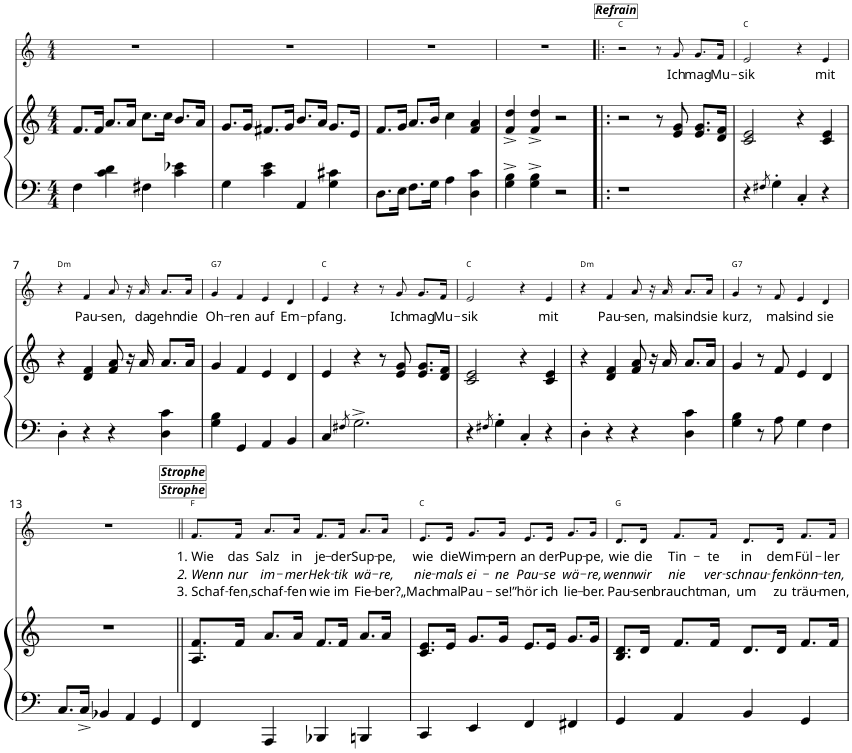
**kern	**kern	**kern	**text	**text	**text	**harte
*part2	*part2	*part1	*part1	*part1	*part1	*part1
*staff3	*staff2	*staff1	*staff1	*staff1	*staff1	*
*I"Klavier	*	*I"Stimme	*	*	*	*
*	*	*stria5	*	*	*	*
*clefF4	*clefG2	*clefG2	*	*	*	*
*k[]	*k[]	*k[]	*	*	*	*
*M4/4	*M4/4	*M4/4	*	*	*	*
=1	=1	=1	=1	=1	=1	=1
4F\	8.f/L	1r	.	.	.	.
.	16f/Jk	.	.	.	.	.
4c\ 4d\	8.a/L	.	.	.	.	.
.	16a/Jk	.	.	.	.	.
4F#X\	8.cc\L	.	.	.	.	.
.	16cc\Jk	.	.	.	.	.
4c\ 4e-X\	8.b/L	.	.	.	.	.
.	16a/Jk	.	.	.	.	.
=2	=2	=2	=2	=2	=2	=2
4G\	8.g/L	1r	.	.	.	.
.	16g/Jk	.	.	.	.	.
4c\ 4e\	8.f#X/L	.	.	.	.	.
.	16g/Jk	.	.	.	.	.
4AA/	8.b/L	.	.	.	.	.
.	16a/Jk	.	.	.	.	.
4G\ 4c#X\	8.g/L	.	.	.	.	.
.	16e/Jk	.	.	.	.	.
=3	=3	=3	=3	=3	=3	=3
8.D\L	8.f/L	1r	.	.	.	.
16E\Jk	16g/Jk	.	.	.	.	.
8.F\L	8.a/L	.	.	.	.	.
16G\Jk	16b/Jk	.	.	.	.	.
4A\	4cc\	.	.	.	.	.
4D\ 4c\	4f/ 4a/	.	.	.	.	.
=4	=4	=4	=4	=4	=4	=4
4G\^ 4B\^	4f/^ 4dd/^	1r	.	.	.	.
4G\^ 4B\^	4f/^ 4dd/^	.	.	.	.	.
2r	2r	.	.	.	.	.
=5!|:	=5!|:	=5!|:	=5!|:	=5!|:	=5!|:	=5!|:
!	!	!LO:TX:a:Bi:t=Refrain	!	!	!	!
1r	2r	2r	.	.	.	C:maj
.	8r	8r	.	.	.	.
!	!	!	!LO:LY:b	!	!	!
.	8e/ 8g/	8g/	Ich	.	.	.
!	!	!	!LO:LY:b	!	!	!
.	8.e/ 8.g/L	8.g/L	mag	.	.	.
!	!	!	!LO:LY:b	!	!	!
.	16d/ 16f/Jk	16f/Jk	Mu-	.	.	.
=6	=6	=6	=6	=6	=6	=6
!	!	!	!LO:LY:b	!	!	!
4r	2c/ 2e/	2e/	-sik	.	.	C:maj
8qF#X/	.	.	.	.	.	.
4G'\	.	.	.	.	.	.
4C'/	4r	4r	.	.	.	.
!	!	!	!LO:LY:b	!	!	!
4r	4c/ 4e/	4e/	mit	.	.	.
!!LO:LB:g=z
=7	=7	=7	=7	=7	=7	=7
!	!	!	!	!	!	!LO:H:kt=m
4D'\	4r	4r	.	.	.	D:min
!	!	!	!LO:LY:b	!	!	!
4r	4d/ 4f/	4f/	Pau-	.	.	.
!	!	!	!LO:LY:b	!	!	!
4r	8f/ 8a/	8a/	-sen,	.	.	.
.	16r	16r	.	.	.	.
!	!	!	!LO:LY:b	!	!	!
.	16a/	16a/	da	.	.	.
!	!	!	!LO:LY:b	!	!	!
4D\ 4c\	8.a/L	8.a/L	gehn	.	.	.
!	!	!	!LO:LY:b	!	!	!
.	16a/Jk	16a/Jk	die	.	.	.
=8	=8	=8	=8	=8	=8	=8
!	!	!	!LO:LY:b	!	!	!LO:H:kt=7
4G\ 4B\	4g/	4g/	Oh-	.	.	G:7
!	!	!	!LO:LY:b	!	!	!
4GG/	4f/	4f/	-ren	.	.	.
!	!	!	!LO:LY:b	!	!	!
4AA/	4e/	4e/	auf	.	.	.
!	!	!	!LO:LY:b	!	!	!
4BB/	4d/	4d/	Em-	.	.	.
=9	=9	=9	=9	=9	=9	=9
!	!	!	!LO:LY:b	!	!	!
4C/	4e/	4e/	-pfang.	.	.	C:maj
8qF#X/	.	.	.	.	.	.
2.G^\	4r	4r	.	.	.	.
.	8r	8r	.	.	.	.
!	!	!	!LO:LY:b	!	!	!
.	8e/ 8g/	8g/	Ich	.	.	.
!	!	!	!LO:LY:b	!	!	!
.	8.e/ 8.g/L	8.g/L	mag	.	.	.
!	!	!	!LO:LY:b	!	!	!
.	16d/ 16f/Jk	16f/Jk	Mu-	.	.	.
=10	=10	=10	=10	=10	=10	=10
!	!	!	!LO:LY:b	!	!	!
4r	2c/ 2e/	2e/	-sik	.	.	C:maj
8qF#X/	.	.	.	.	.	.
4G'\	.	.	.	.	.	.
4C'/	4r	4r	.	.	.	.
!	!	!	!LO:LY:b	!	!	!
4r	4c/ 4e/	4e/	mit	.	.	.
=11	=11	=11	=11	=11	=11	=11
!	!	!	!	!	!	!LO:H:kt=m
4D'\	4r	4r	.	.	.	D:min
!	!	!	!LO:LY:b	!	!	!
4r	4d/ 4f/	4f/	Pau-	.	.	.
!	!	!	!LO:LY:b	!	!	!
4r	8f/ 8a/	8a/	-sen,	.	.	.
.	16r	16r	.	.	.	.
!	!	!	!LO:LY:b	!	!	!
.	16a/	16a/	mal	.	.	.
!	!	!	!LO:LY:b	!	!	!
4D\ 4c\	8.a/L	8.a/L	sind	.	.	.
!	!	!	!LO:LY:b	!	!	!
.	16a/Jk	16a/Jk	sie	.	.	.
=12	=12	=12	=12	=12	=12	=12
!	!	!	!LO:LY:b	!	!	!LO:H:kt=7
4G\ 4B\	4g/	4g/	kurz,	.	.	G:7
8r	8r	8r	.	.	.	.
!	!	!	!LO:LY:b	!	!	!
8A\	8f/	8f/	mal	.	.	.
!	!	!	!LO:LY:b	!	!	!
4G\	4e/	4e/	sind	.	.	.
!	!	!	!LO:LY:b	!	!	!
4F\	4d/	4d/	sie	.	.	.
!!LO:LB:g=z
=13	=13	=13	=13	=13	=13	=13
8.C/L	1r	1r	.	.	.	.
16C^/Jk	.	.	.	.	.	.
4BB-X/	.	.	.	.	.	.
4AA/	.	.	.	.	.	.
4GG/	.	.	.	.	.	.
=14||	=14||	=14||	=14||	=14||	=14||	=14||
!	!	!LO:TX:a:Bi:t=Strophe	!	!	!	!
!	!	!LO:TX:a:Bi:t=Strophe	!	!	!	!
!	!	!	!LO:LY:b	!LO:LY:b	!LO:LY:b	!
4FF/	8.A/ 8.f/L	8.f/L	1. Wie	2. Wenn	3. Schaf-	F:maj
!	!	!	!LO:LY:b	!LO:LY:b	!LO:LY:b	!
.	16f/Jk	16f/Jk	das	nur	-fen,	.
!	!	!	!LO:LY:b	!LO:LY:b	!LO:LY:b	!
4AAA/	8.a/L	8.a/L	Salz	im-	schaf-	.
!	!	!	!LO:LY:b	!LO:LY:b	!LO:LY:b	!
.	16a/Jk	16a/Jk	in	-mer	-fen	.
!	!	!	!LO:LY:b	!LO:LY:b	!LO:LY:b	!
4BBB-X/	8.f/L	8.f/L	je-	Hek-	wie	.
!	!	!	!LO:LY:b	!LO:LY:b	!LO:LY:b	!
.	16f/Jk	16f/Jk	-der	-tik	im	.
!	!	!	!LO:LY:b	!LO:LY:b	!LO:LY:b	!
4BBBn/	8.a/L	8.a/L	Sup-	wä-	Fie-	.
!	!	!	!LO:LY:b	!LO:LY:b	!LO:LY:b	!
.	16a/Jk	16a/Jk	-pe,	-re,	-ber?	.
=15	=15	=15	=15	=15	=15	=15
!	!	!	!LO:LY:b	!LO:LY:b	!LO:LY:b	!
4CC/	8.c/ 8.e/L	8.e/L	wie	nie-	„Mach	C:maj
!	!	!	!LO:LY:b	!LO:LY:b	!LO:LY:b	!
.	16e/Jk	16e/Jk	die	-mals	mal	.
!	!	!	!LO:LY:b	!LO:LY:b	!LO:LY:b	!
4EE/	8.g/L	8.g/L	Wim-	ei-	Pau-	.
!	!	!	!LO:LY:b	!LO:LY:b	!LO:LY:b	!
.	16g/Jk	16g/Jk	-pern	-ne	-se!”	.
!	!	!	!LO:LY:b	!LO:LY:b	!LO:LY:b	!
4FF/	8.e/L	8.e/L	an	Pau-	hör	.
!	!	!	!LO:LY:b	!LO:LY:b	!LO:LY:b	!
.	16e/Jk	16e/Jk	der	-se	ich	.
!	!	!	!LO:LY:b	!LO:LY:b	!LO:LY:b	!
4FF#X/	8.g/L	8.g/L	Pup-	wä-	lie-	.
!	!	!	!LO:LY:b	!LO:LY:b	!LO:LY:b	!
.	16g/Jk	16g/Jk	-pe,	-re,	-ber.	.
=16	=16	=16	=16	=16	=16	=16
!	!	!	!LO:LY:b	!LO:LY:b	!LO:LY:b	!
4GG/	8.B/ 8.d/L	8.d/L	wie	wenn	Pau-	G:maj
!	!	!	!LO:LY:b	!LO:LY:b	!LO:LY:b	!
.	16d/Jk	16d/Jk	die	wir	-sen	.
!	!	!	!LO:LY:b	!LO:LY:b	!LO:LY:b	!
4AA/	8.f/L	8.f/L	Tin-	nie	braucht	.
!	!	!	!LO:LY:b	!LO:LY:b	!LO:LY:b	!
.	16f/Jk	16f/Jk	-te	ver-	man,	.
!	!	!	!LO:LY:b	!LO:LY:b	!LO:LY:b	!
4BB/	8.d/L	8.d/L	in	-schnau-	um	.
!	!	!	!LO:LY:b	!LO:LY:b	!LO:LY:b	!
.	16d/Jk	16d/Jk	dem	-fen	zu	.
!	!	!	!LO:LY:b	!LO:LY:b	!LO:LY:b	!
4GG/	8.f/L	8.f/L	Fül-	könn-	träu-	.
!	!	!	!LO:LY:b	!LO:LY:b	!LO:LY:b	!
.	16f/Jk	16f/Jk	-ler	-ten,	-men,	.
=	=	=	=	=	=	=
*-	*-	*-	*-	*-	*-	*-
